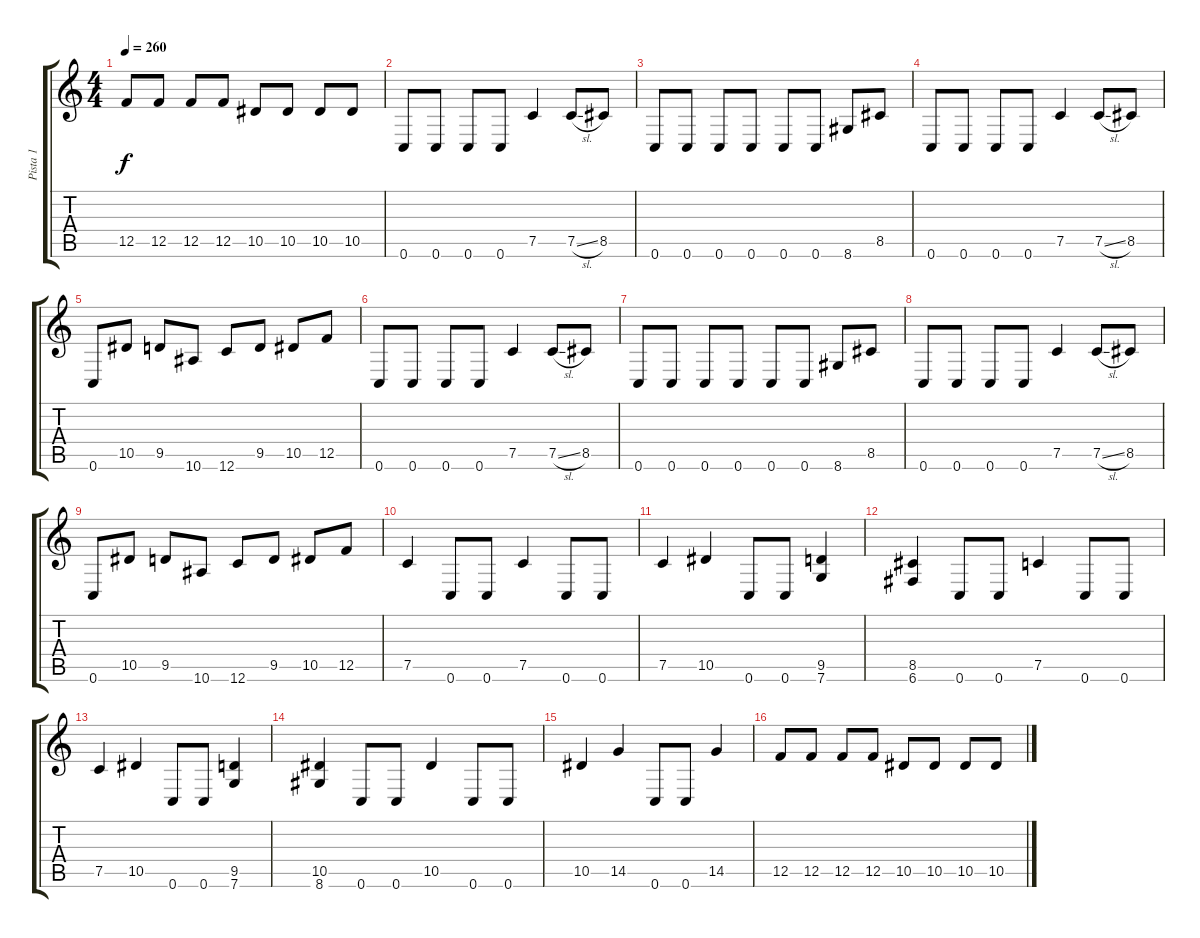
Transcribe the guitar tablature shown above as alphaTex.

\track ("Pista 1" "Pista 1") {instrument distortionguitar}
\staff {score tabs}
\tuning (C4 G3 Eb3 Bb2 F2 C2) {hide}
\ts (4 4)
\tempo 260
\clef g2
\ks c
12.5.8{dy f} 12.5.8 12.5.8 12.5.8 10.5.8 10.5.8 10.5.8 10.5.8 |
0.6.8 0.6.8 0.6.8 0.6.8 7.5.4 7.5{sl}.8 8.5.8 |
0.6.8 0.6.8 0.6.8 0.6.8 0.6.8 0.6.8 8.6.8 8.5.8 |
0.6.8 0.6.8 0.6.8 0.6.8 7.5.4 7.5{sl}.8 8.5.8 |
0.6.8 10.5.8 9.5.8 10.6.8 12.6.8 9.5.8 10.5.8 12.5.8 |
0.6.8 0.6.8 0.6.8 0.6.8 7.5.4 7.5{sl}.8 8.5.8 |
0.6.8 0.6.8 0.6.8 0.6.8 0.6.8 0.6.8 8.6.8 8.5.8 |
0.6.8 0.6.8 0.6.8 0.6.8 7.5.4 7.5{sl}.8 8.5.8 |
0.6.8 10.5.8 9.5.8 10.6.8 12.6.8 9.5.8 10.5.8 12.5.8 |
7.5.4 0.6.8 0.6.8 7.5.4 0.6.8 0.6.8 |
7.5.4 10.5.4 0.6.8 0.6.8 (9.5 7.6).4 |
(8.5 6.6).4 0.6.8 0.6.8 7.5.4 0.6.8 0.6.8 |
7.5.4 10.5.4 0.6.8 0.6.8 (9.5 7.6).4 |
(10.5 8.6).4 0.6.8 0.6.8 10.5.4 0.6.8 0.6.8 |
10.5.4 14.5.4 0.6.8 0.6.8 14.5.4 |
12.5.8 12.5.8 12.5.8 12.5.8 10.5.8 10.5.8 10.5.8 10.5.8
